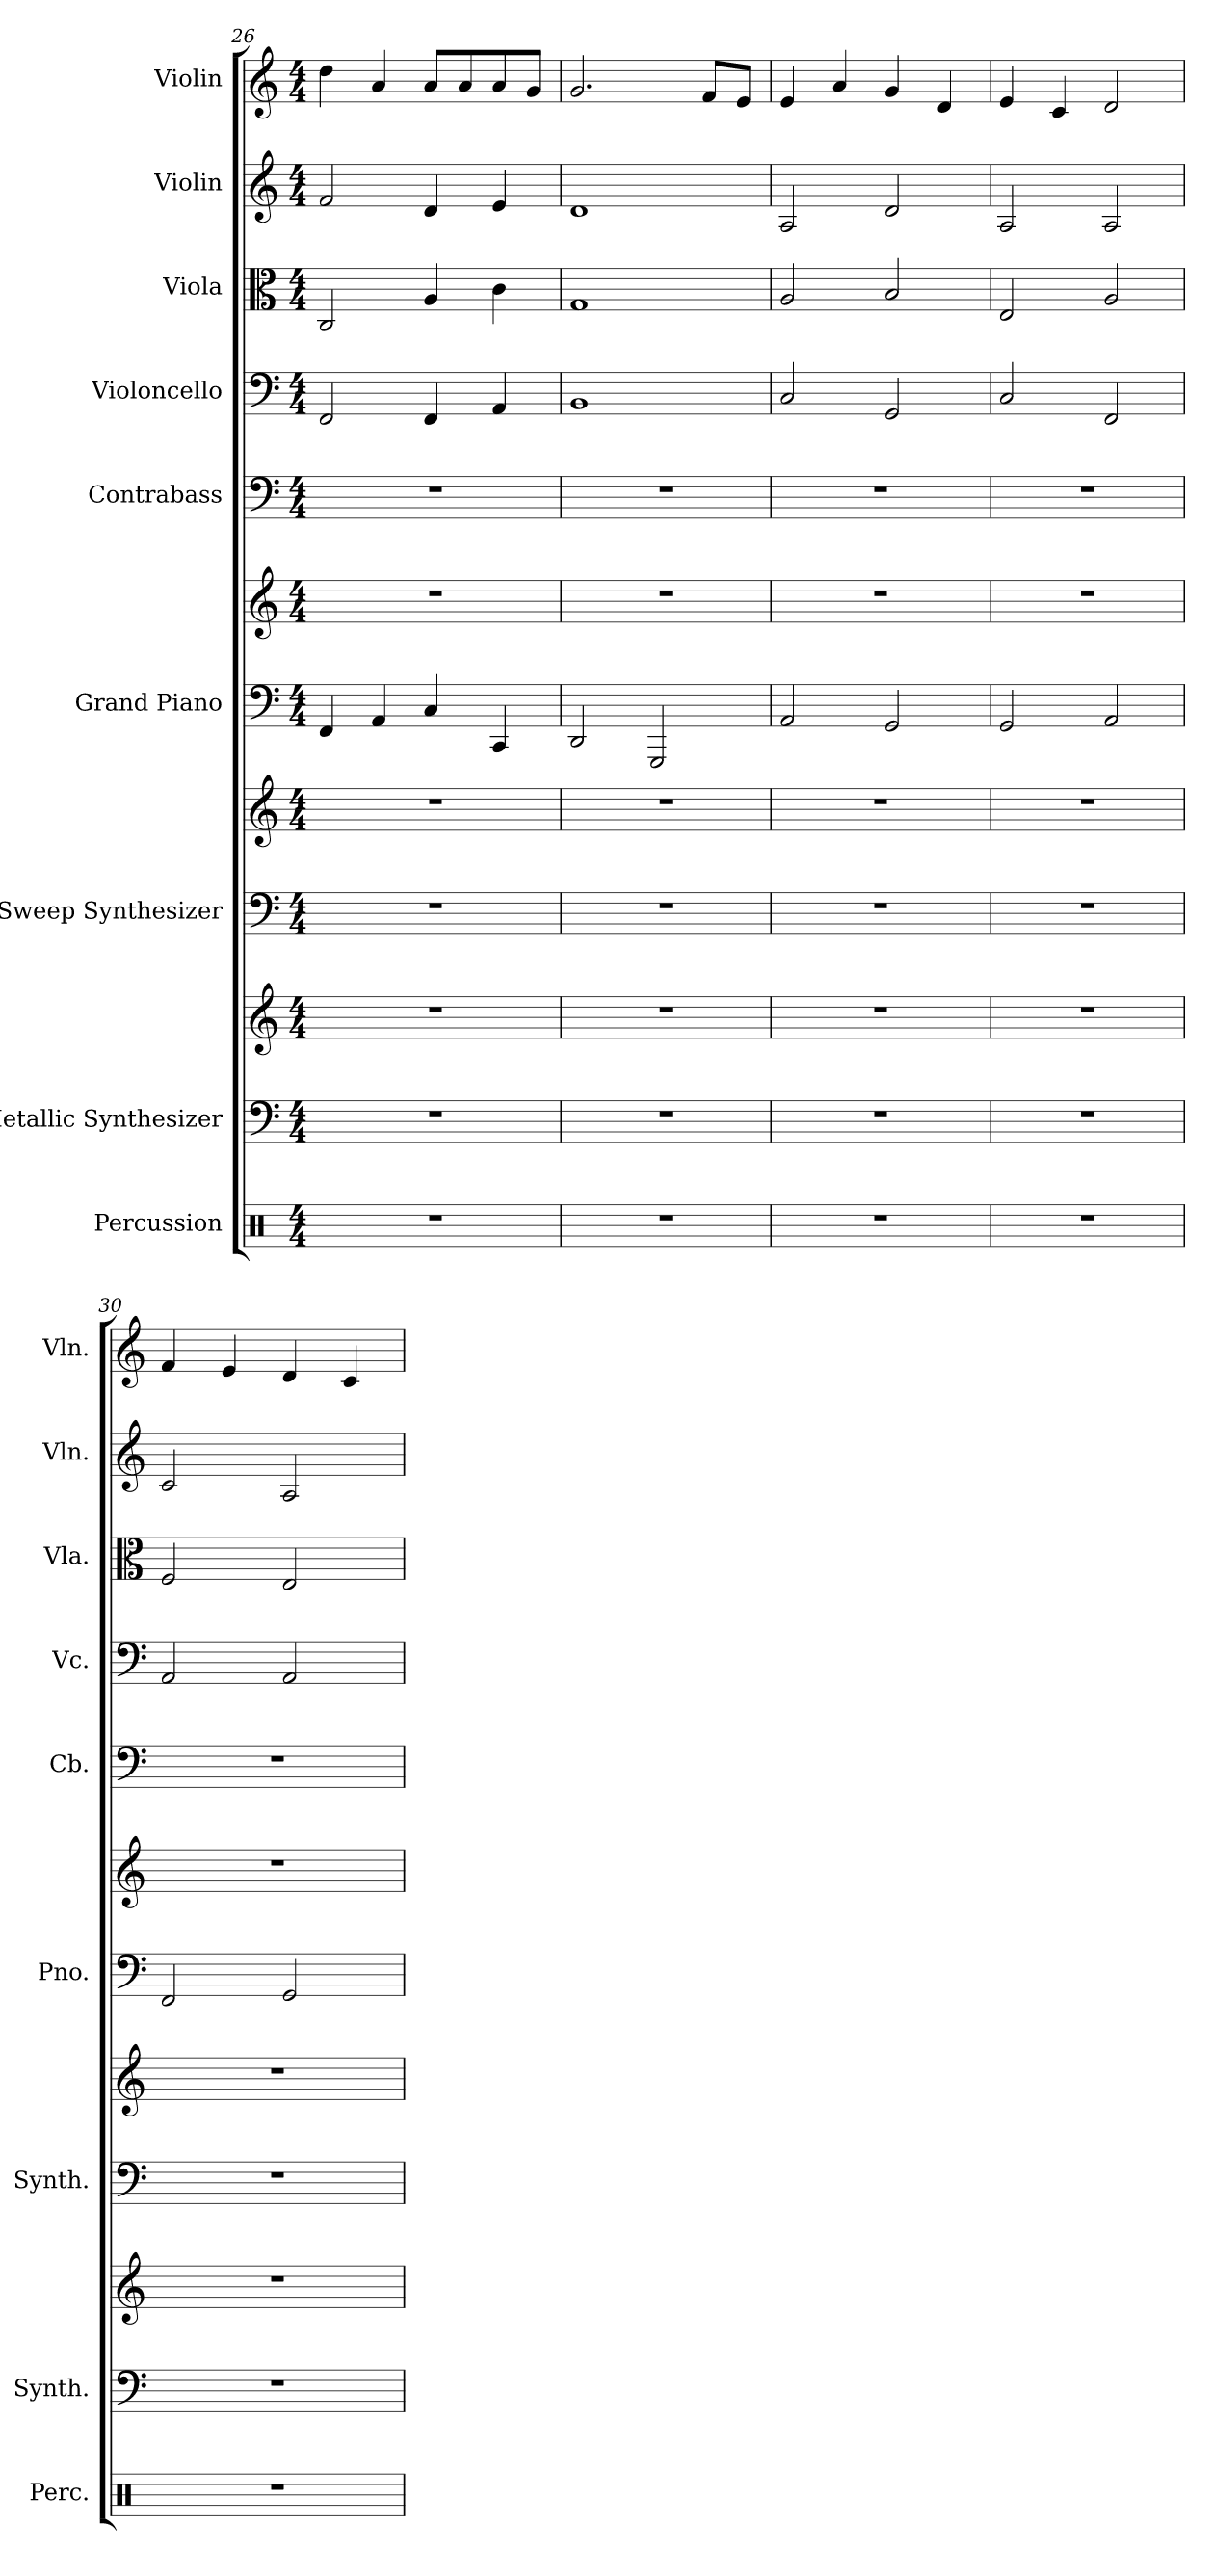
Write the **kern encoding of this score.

**kern	**kern	**kern	**kern	**kern	**kern	**kern	**kern	**kern	**kern	**kern	**kern
*part9	*part8	*part8	*part7	*part7	*part6	*part6	*part5	*part4	*part3	*part2	*part1
*staff12	*staff11	*staff10	*staff9	*staff8	*staff7	*staff6	*staff5	*staff4	*staff3	*staff2	*staff1
*I"Percussion	*I"Metallic Synthesizer	*	*I"Sweep Synthesizer	*	*I"Grand Piano	*	*I"Contrabass	*I"Violoncello	*I"Viola	*I"Violin	*I"Violin
*I'Perc.	*I'Synth.	*	*I'Synth.	*	*I'Pno.	*	*I'Cb.	*I'Vc.	*I'Vla.	*I'Vln.	*I'Vln.
*clefX	*clefF4	*clefG2	*clefF4	*clefG2	*clefF4	*clefG2	*clefF4	*clefF4	*clefC3	*clefG2	*clefG2
*	*	*	*	*	*	*	*ITrd7c12	*	*	*	*
*k[]	*k[]	*k[]	*k[]	*k[]	*k[]	*k[]	*k[]	*k[]	*k[]	*k[]	*k[]
*M4/4	*M4/4	*M4/4	*M4/4	*M4/4	*M4/4	*M4/4	*M4/4	*M4/4	*M4/4	*M4/4	*M4/4
=26	=26	=26	=26	=26	=26	=26	=26	=26	=26	=26	=26
1r	1r	1r	1r	1r	4FF/	1r	1r	2FF/	2C/	2f/	4dd\
.	.	.	.	.	4AA/	.	.	.	.	.	4a/
.	.	.	.	.	4C/	.	.	4FF/	4A/	4d/	8a/L
.	.	.	.	.	.	.	.	.	.	.	8a/
.	.	.	.	.	4CC/	.	.	4AA/	4c\	4e/	8a/
.	.	.	.	.	.	.	.	.	.	.	8g/J
=27	=27	=27	=27	=27	=27	=27	=27	=27	=27	=27	=27
1r	1r	1r	1r	1r	2DD/	1r	1r	1BB	1G	1d	2.g/
.	.	.	.	.	2GGG/	.	.	.	.	.	.
.	.	.	.	.	.	.	.	.	.	.	8f/L
.	.	.	.	.	.	.	.	.	.	.	8e/J
!!LO:PB:g=z
=28	=28	=28	=28	=28	=28	=28	=28	=28	=28	=28	=28
1r	1r	1r	1r	1r	2AA/	1r	1r	2C/	2A/	2A/	4e/
.	.	.	.	.	.	.	.	.	.	.	4a/
.	.	.	.	.	2GG/	.	.	2GG/	2B/	2d/	4g/
.	.	.	.	.	.	.	.	.	.	.	4d/
=29	=29	=29	=29	=29	=29	=29	=29	=29	=29	=29	=29
1r	1r	1r	1r	1r	2GG/	1r	1r	2C/	2E/	2A/	4e/
.	.	.	.	.	.	.	.	.	.	.	4c/
.	.	.	.	.	2AA/	.	.	2FF/	2A/	2A/	2d/
=30	=30	=30	=30	=30	=30	=30	=30	=30	=30	=30	=30
1r	1r	1r	1r	1r	2FF/	1r	1r	2AA/	2F/	2c/	4f/
.	.	.	.	.	.	.	.	.	.	.	4e/
.	.	.	.	.	2GG/	.	.	2AA/	2E/	2A/	4d/
.	.	.	.	.	.	.	.	.	.	.	4c/
=	=	=	=	=	=	=	=	=	=	=	=
*-	*-	*-	*-	*-	*-	*-	*-	*-	*-	*-	*-
